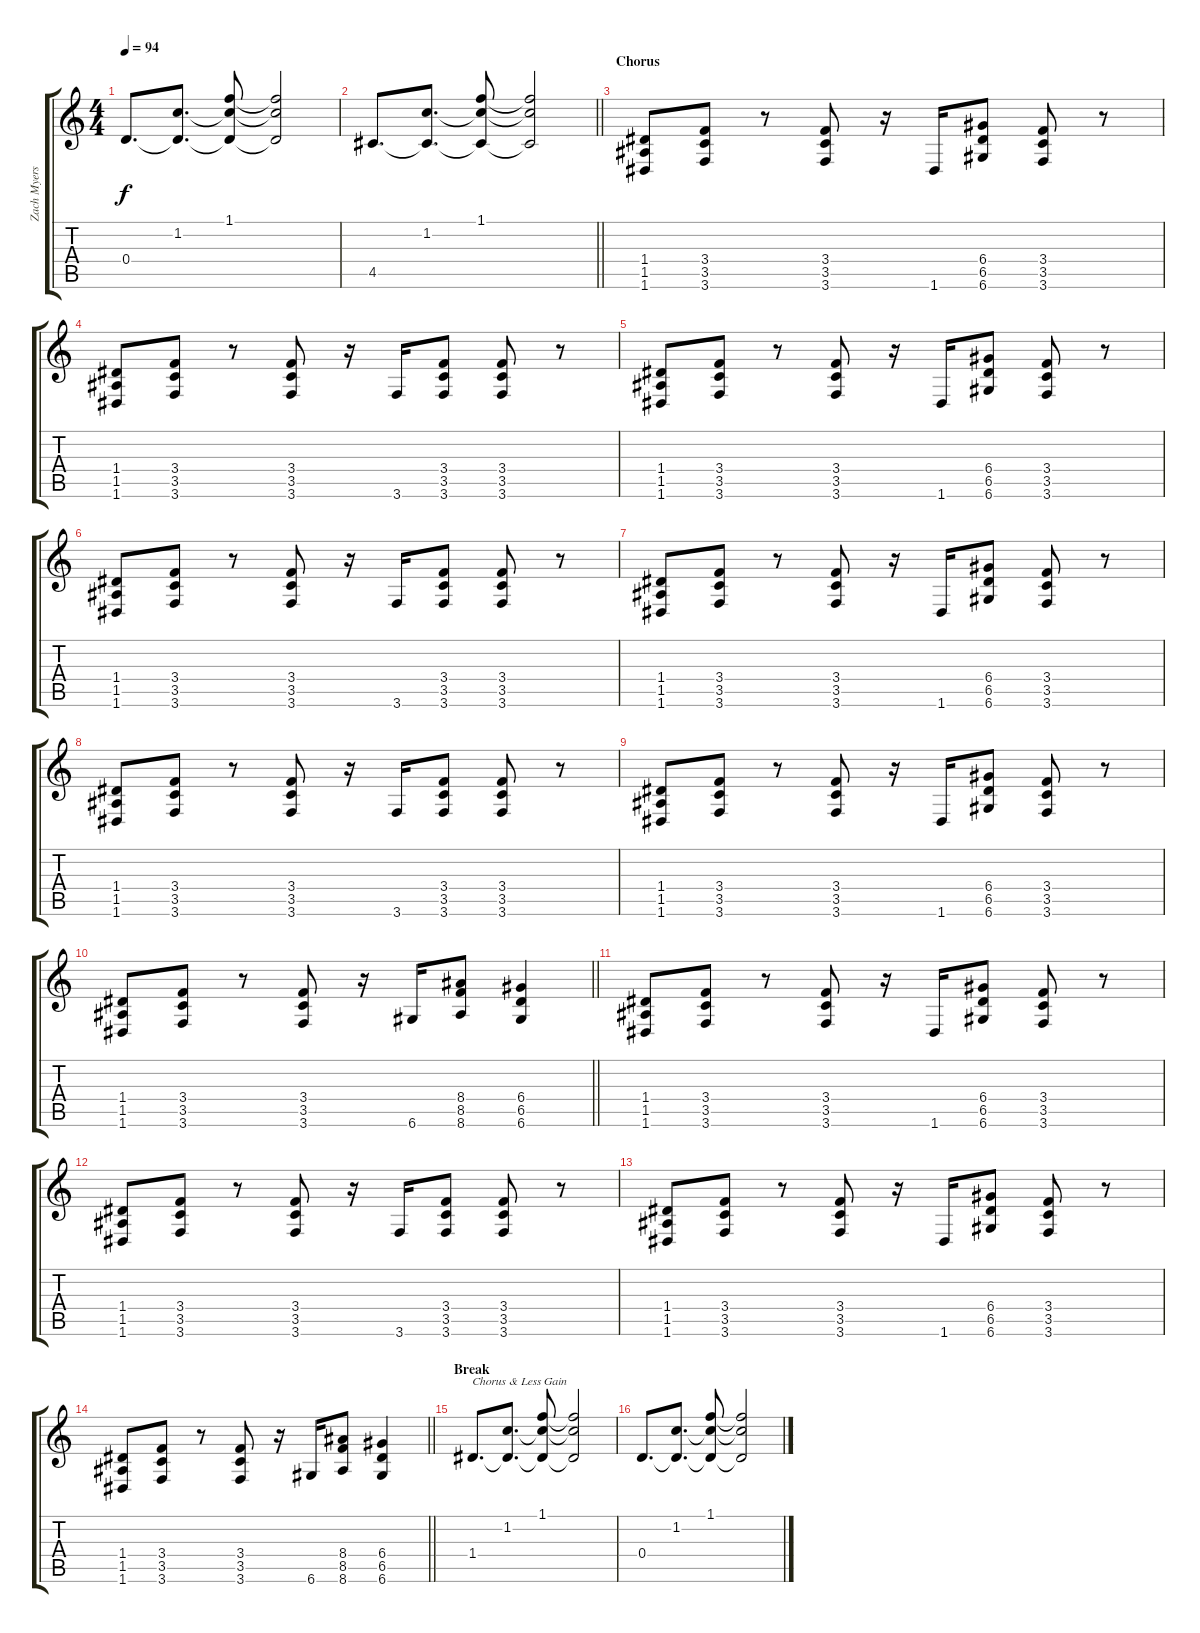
\track ("Zach Myers" "Zach Myers") {instrument overdrivenguitar}
\staff {score tabs}
\tuning (E4 B3 G3 D3 A2 D2) {hide}
\ts (4 4)
\tempo 94
\clef g2
\ks c
0.4.8{d dy f} (1.2 0.4{t}).8{d} (1.1 1.2{t} 0.4{t}).8 (1.1{t} 1.2{t} 0.4{t}).2 |
\barLineRight lightlight
4.5.8{d} (1.2 4.5{t}).8{d} (1.1 1.2{t} 4.5{t}).8 (1.1{t} 1.2{t} 4.5{t}).2 |
\section ("" "Chorus")
(1.4 1.5 1.6).8 (3.4 3.5 3.6).8 r.8 (3.4 3.5 3.6).8 r.16 1.6.16 (6.4 6.5 6.6).8 (3.4 3.5 3.6).8 r.8 |
(1.4 1.5 1.6).8 (3.4 3.5 3.6).8 r.8 (3.4 3.5 3.6).8 r.16 3.6.16 (3.4 3.5 3.6).8 (3.4 3.5 3.6).8 r.8 |
(1.4 1.5 1.6).8 (3.4 3.5 3.6).8 r.8 (3.4 3.5 3.6).8 r.16 1.6.16 (6.4 6.5 6.6).8 (3.4 3.5 3.6).8 r.8 |
(1.4 1.5 1.6).8 (3.4 3.5 3.6).8 r.8 (3.4 3.5 3.6).8 r.16 3.6.16 (3.4 3.5 3.6).8 (3.4 3.5 3.6).8 r.8 |
(1.4 1.5 1.6).8 (3.4 3.5 3.6).8 r.8 (3.4 3.5 3.6).8 r.16 1.6.16 (6.4 6.5 6.6).8 (3.4 3.5 3.6).8 r.8 |
(1.4 1.5 1.6).8 (3.4 3.5 3.6).8 r.8 (3.4 3.5 3.6).8 r.16 3.6.16 (3.4 3.5 3.6).8 (3.4 3.5 3.6).8 r.8 |
(1.4 1.5 1.6).8 (3.4 3.5 3.6).8 r.8 (3.4 3.5 3.6).8 r.16 1.6.16 (6.4 6.5 6.6).8 (3.4 3.5 3.6).8 r.8 |
\barLineRight lightlight
(1.4 1.5 1.6).8 (3.4 3.5 3.6).8 r.8 (3.4 3.5 3.6).8 r.16 6.6.16 (8.4 8.5 8.6).8 (6.4 6.5 6.6).4 |
\section ("" "")
(1.4 1.5 1.6).8 (3.4 3.5 3.6).8 r.8 (3.4 3.5 3.6).8 r.16 1.6.16 (6.4 6.5 6.6).8 (3.4 3.5 3.6).8 r.8 |
(1.4 1.5 1.6).8 (3.4 3.5 3.6).8 r.8 (3.4 3.5 3.6).8 r.16 3.6.16 (3.4 3.5 3.6).8 (3.4 3.5 3.6).8 r.8 |
(1.4 1.5 1.6).8 (3.4 3.5 3.6).8 r.8 (3.4 3.5 3.6).8 r.16 1.6.16 (6.4 6.5 6.6).8 (3.4 3.5 3.6).8 r.8 |
\barLineRight lightlight
(1.4 1.5 1.6).8 (3.4 3.5 3.6).8 r.8 (3.4 3.5 3.6).8 r.16 6.6.16 (8.4 8.5 8.6).8 (6.4 6.5 6.6).4 |
\section ("" "Break")
1.4.8{d txt "Chorus & Less Gain"} (1.2 1.4{t}).8{d} (1.1 1.2{t} 1.4{t}).8 (1.1{t} 1.2{t} 1.4{t}).2 |
0.4.8{d} (1.2 0.4{t}).8{d} (1.1 1.2{t} 0.4{t}).8 (1.1{t} 1.2{t} 0.4{t}).2
